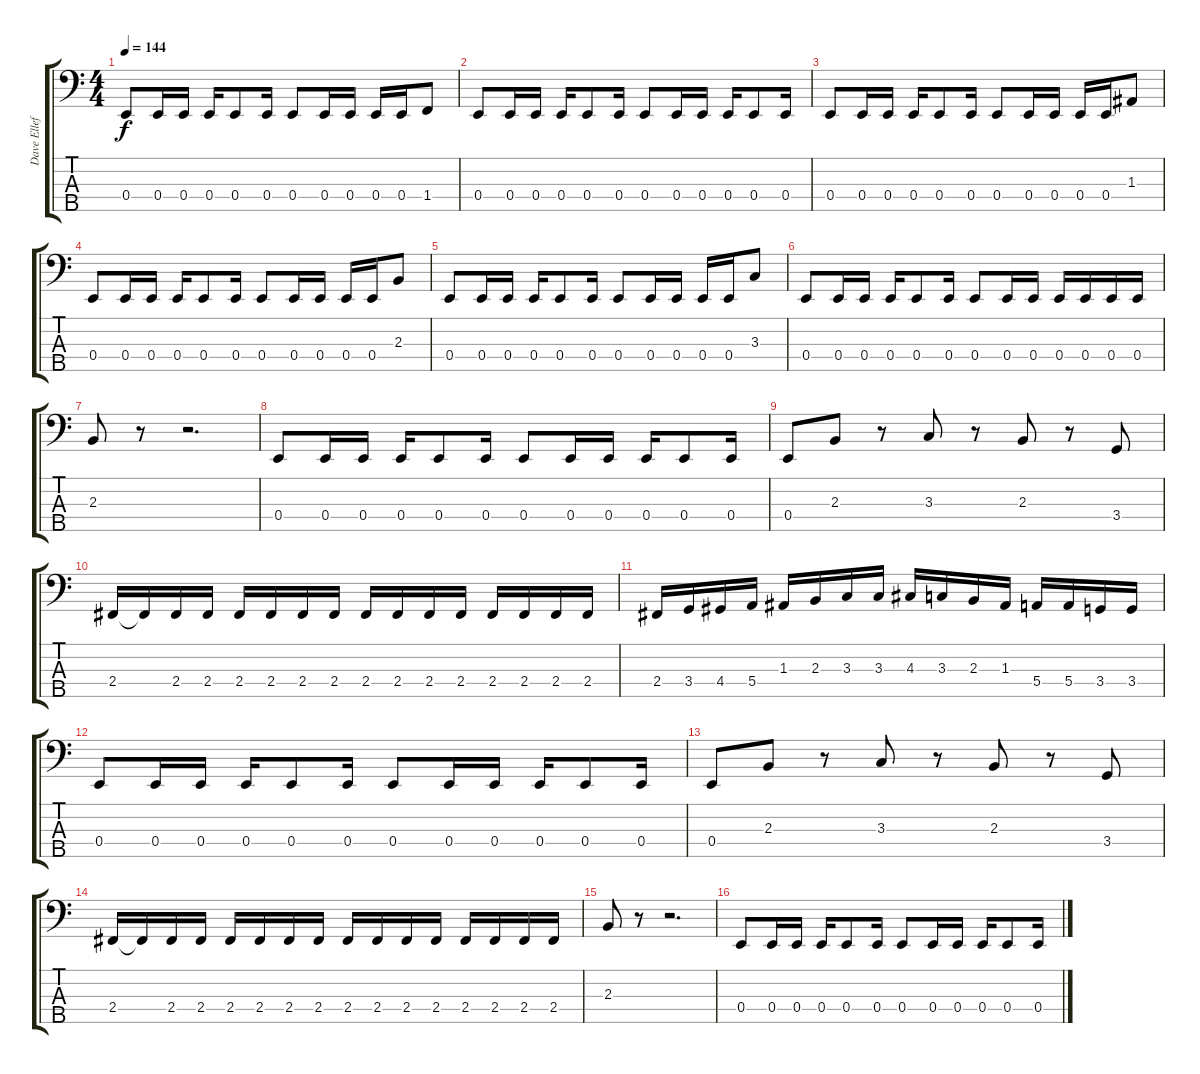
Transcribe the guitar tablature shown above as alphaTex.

\track ("Dave Ellefson" "Dave Ellef") {instrument electricbasspick}
\staff {score tabs}
\tuning (G2 D2 A1 E1 B0) {hide}
\ts (4 4)
\tempo 144
\clef f4
\ks c
0.4.8{dy f} 0.4.16 0.4.16 0.4.16 0.4.8 0.4.16 0.4.8 0.4.16 0.4.16 0.4.16 0.4.16 1.4.8 |
0.4.8 0.4.16 0.4.16 0.4.16 0.4.8 0.4.16 0.4.8 0.4.16 0.4.16 0.4.16 0.4.8 0.4.16 |
0.4.8 0.4.16 0.4.16 0.4.16 0.4.8 0.4.16 0.4.8 0.4.16 0.4.16 0.4.16 0.4.16 1.3.8 |
0.4.8 0.4.16 0.4.16 0.4.16 0.4.8 0.4.16 0.4.8 0.4.16 0.4.16 0.4.16 0.4.16 2.3.8 |
0.4.8 0.4.16 0.4.16 0.4.16 0.4.8 0.4.16 0.4.8 0.4.16 0.4.16 0.4.16 0.4.16 3.3.8 |
0.4.8 0.4.16 0.4.16 0.4.16 0.4.8 0.4.16 0.4.8 0.4.16 0.4.16 0.4.16 0.4.16 0.4.16 0.4.16 |
2.3.8 r.8 r.2{d} |
0.4.8 0.4.16 0.4.16 0.4.16 0.4.8 0.4.16 0.4.8 0.4.16 0.4.16 0.4.16 0.4.8 0.4.16 |
0.4.8 2.3.8 r.8 3.3.8 r.8 2.3.8 r.8 3.4.8 |
2.4.16 2.4{t}.16 2.4.16 2.4.16 2.4.16 2.4.16 2.4.16 2.4.16 2.4.16 2.4.16 2.4.16 2.4.16 2.4.16 2.4.16 2.4.16 2.4.16 |
2.4.16 3.4.16 4.4.16 5.4.16 1.3.16 2.3.16 3.3.16 3.3.16 4.3.16 3.3.16 2.3.16 1.3.16 5.4.16 5.4.16 3.4.16 3.4.16 |
0.4.8 0.4.16 0.4.16 0.4.16 0.4.8 0.4.16 0.4.8 0.4.16 0.4.16 0.4.16 0.4.8 0.4.16 |
0.4.8 2.3.8 r.8 3.3.8 r.8 2.3.8 r.8 3.4.8 |
2.4.16 2.4{t}.16 2.4.16 2.4.16 2.4.16 2.4.16 2.4.16 2.4.16 2.4.16 2.4.16 2.4.16 2.4.16 2.4.16 2.4.16 2.4.16 2.4.16 |
2.3.8 r.8 r.2{d} |
0.4.8 0.4.16 0.4.16 0.4.16 0.4.8 0.4.16 0.4.8 0.4.16 0.4.16 0.4.16 0.4.8 0.4.16
